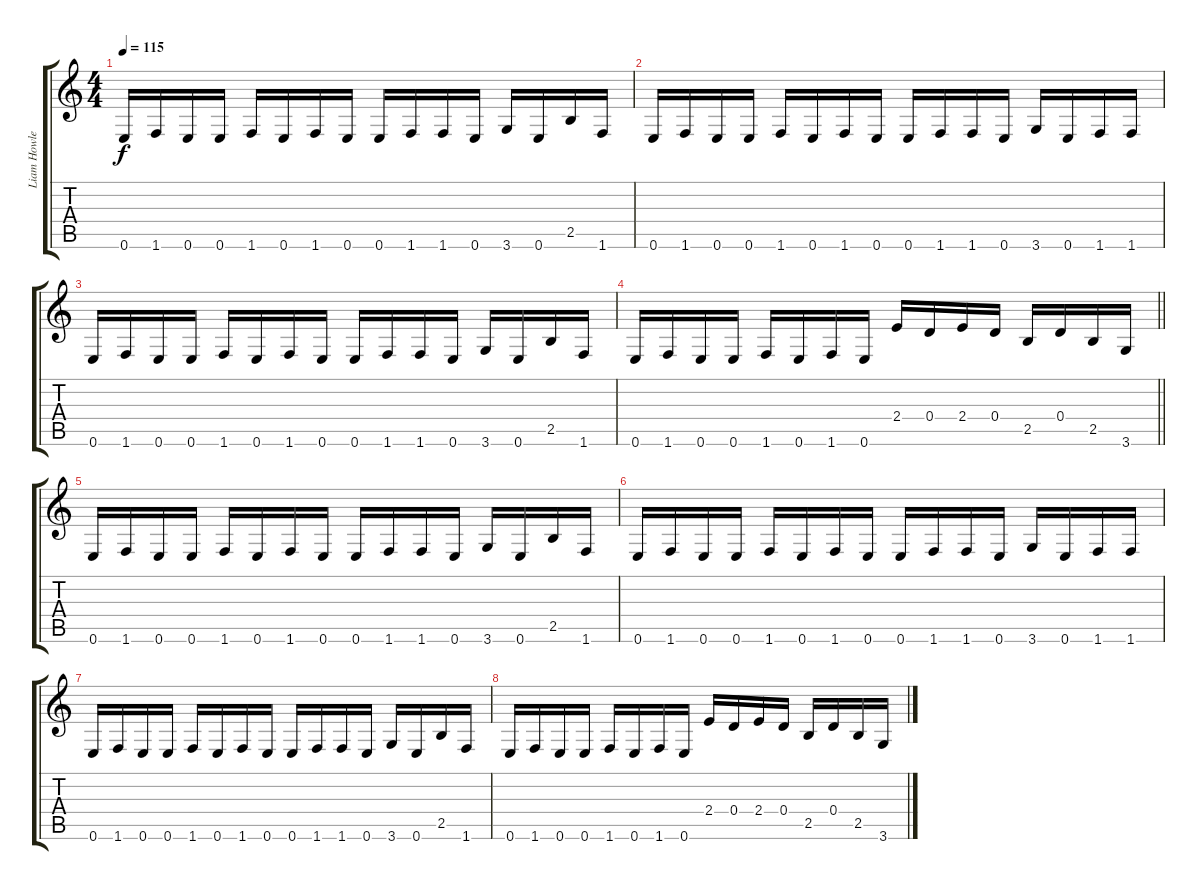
\track ("Liam Howlett" "Liam Howle") {instrument overdrivenguitar}
\staff {score tabs}
\tuning (E4 B3 G3 D3 A2 E2) {hide}
\ts (4 4)
\tempo 115
\clef g2
\ks c
0.6.16{dy f volume 4} 1.6.16 0.6.16 0.6.16 1.6.16 0.6.16 1.6.16 0.6.16 0.6.16 1.6.16 1.6.16 0.6.16 3.6.16 0.6.16 2.5.16 1.6.16 |
0.6.16 1.6.16 0.6.16 0.6.16 1.6.16 0.6.16 1.6.16 0.6.16 0.6.16 1.6.16 1.6.16 0.6.16 3.6.16 0.6.16 1.6.16 1.6.16 |
0.6.16 1.6.16 0.6.16 0.6.16 1.6.16 0.6.16 1.6.16 0.6.16 0.6.16 1.6.16 1.6.16 0.6.16 3.6.16 0.6.16 2.5.16 1.6.16 |
\barLineRight lightlight
0.6.16 1.6.16 0.6.16 0.6.16 1.6.16 0.6.16 1.6.16 0.6.16 2.4.16 0.4.16 2.4.16 0.4.16 2.5.16 0.4.16 2.5.16 3.6.16 |
0.6.16{volume 0} 1.6.16 0.6.16 0.6.16 1.6.16 0.6.16 1.6.16 0.6.16 0.6.16 1.6.16 1.6.16 0.6.16 3.6.16 0.6.16 2.5.16 1.6.16 |
0.6.16 1.6.16 0.6.16 0.6.16 1.6.16 0.6.16 1.6.16 0.6.16 0.6.16 1.6.16 1.6.16 0.6.16 3.6.16 0.6.16 1.6.16 1.6.16 |
0.6.16 1.6.16 0.6.16 0.6.16 1.6.16 0.6.16 1.6.16 0.6.16 0.6.16 1.6.16 1.6.16 0.6.16 3.6.16 0.6.16 2.5.16 1.6.16 |
0.6.16 1.6.16 0.6.16 0.6.16 1.6.16 0.6.16 1.6.16 0.6.16 2.4.16 0.4.16 2.4.16 0.4.16 2.5.16 0.4.16 2.5.16 3.6.16
